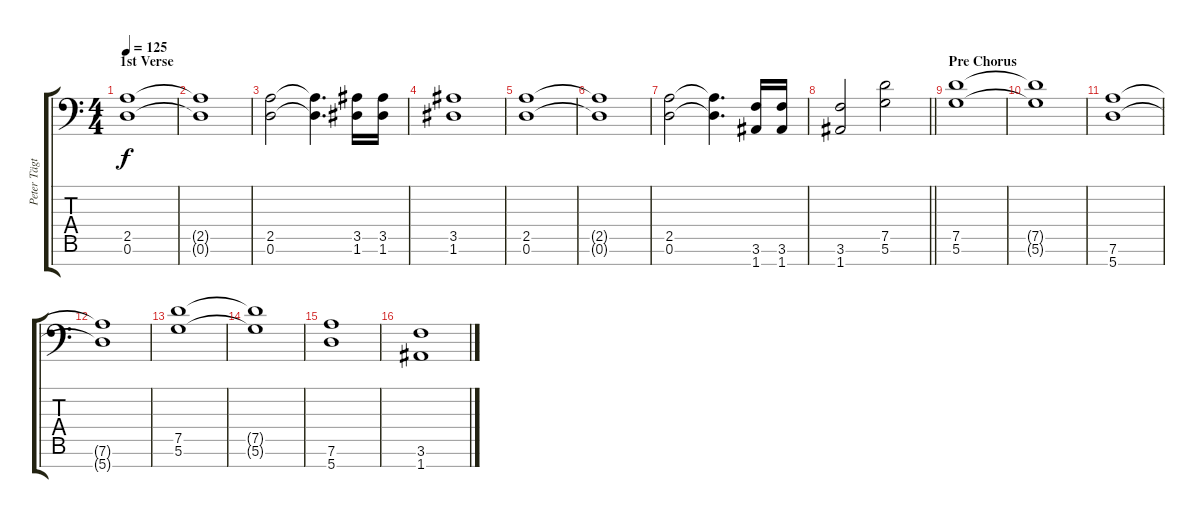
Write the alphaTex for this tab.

\track ("Peter Tägtgren (Rythm Guitar I)" "Peter Tägt") {instrument distortionguitar}
\staff {score tabs}
\tuning (D4 A3 F3 C3 G2 D2 A1) {hide}
\ts (4 4)
\section ("" "1st Verse ")
\tempo 125
\clef f4
\ks c
(2.5 0.6).1{dy f} |
(2.5{t} 0.6{t}).1 |
(2.5 0.6).2 (2.5{t} 0.6{t}).4{d} (3.5 1.6).16 (3.5 1.6).16 |
(3.5 1.6).1 |
(2.5 0.6).1 |
(2.5{t} 0.6{t}).1 |
(2.5 0.6).2 (2.5{t} 0.6{t}).4{d} (3.6 1.7).16 (3.6 1.7).16 |
\barLineRight lightlight
(3.6 1.7).2 (7.5 5.6).2 |
\section ("" "Pre Chorus ")
(7.5 5.6).1 |
(7.5{t} 5.6{t}).1 |
(7.6 5.7).1 |
(7.6{t} 5.7{t}).1 |
(7.5 5.6).1 |
(7.5{t} 5.6{t}).1 |
(7.6 5.7).1 |
(3.6 1.7).1
